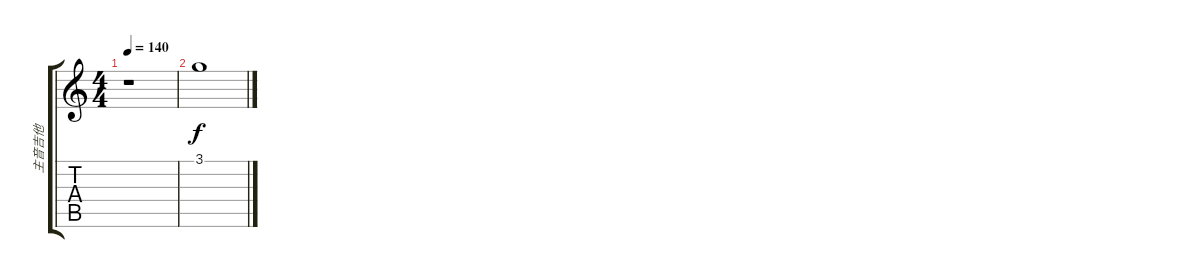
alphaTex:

\track ("主音吉他" "主音吉他") {instrument overdrivenguitar}
\staff {score tabs}
\tuning (E4 B3 G3 D3 A2 E2) {hide}
\ts (4 4)
\tempo 140
\clef g2
\ks c
r.1{dy f} |
3.1.1
